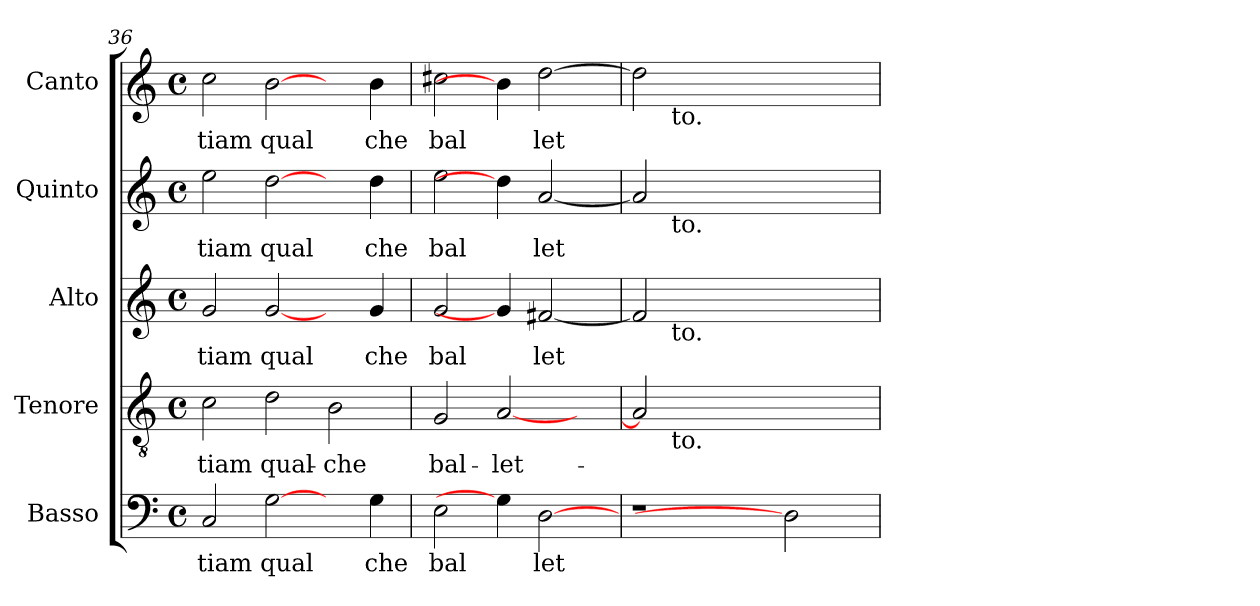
**kern	**text	**kern	**text	**kern	**text	**kern	**text	**kern	**text
*part5	*part5	*part4	*part4	*part3	*part3	*part2	*part2	*part1	*part1
*staff5	*staff5	*staff4	*staff4	*staff3	*staff3	*staff2	*staff2	*staff1	*staff1
*I"Basso	*	*I"Tenore	*	*I"Alto	*	*I"Quinto	*	*I"Canto	*
*clefF4	*	*clefGv2	*	*clefG2	*	*clefG2	*	*clefG2	*
*k[]	*	*k[]	*	*k[]	*	*k[]	*	*k[]	*
*C:	*	*C:	*	*C:	*	*C:	*	*C:	*
*M4/4	*	*M4/4	*	*M4/4	*	*M4/4	*	*M4/4	*
*met(c)	*	*met(c)	*	*met(c)	*	*met(c)	*	*met(c)	*
=36	=36	=36	=36	=36	=36	=36	=36	=36	=36
!	!LO:LY:b:cj	!	!LO:LY:b:cj	!	!LO:LY:b:cj	!	!LO:LY:b:cj	!	!LO:LY:b:cj
2C/	tiam	2c\	-tiam	2g/	tiam	2ee\	tiam	2cc\	tiam
!	!LO:LY:b:cj	!	!LO:LY:b:cj	!	!LO:LY:b:cj	!	!LO:LY:b:cj	!	!LO:LY:b:cj
[2G\	qual	2d\	qual-	[2g/	qual	[2dd\	qual	[2b\	qual
!	!	!	!LO:LY:b:cj	!	!	!	!	!	!
4ryy	.	2B\	-che	4ryy	.	4ryy	.	4ryy	.
!	!LO:LY:b:cj	!	!	!	!LO:LY:b:cj	!	!LO:LY:b:cj	!	!LO:LY:b:cj
4G\	che	.	.	4g/	che	4dd\	che	4b\	che
=37	=37	=37	=37	=37	=37	=37	=37	=37	=37
!	!LO:LY:b:cj	!	!LO:LY:b:cj	!	!LO:LY:b:cj	!	!LO:LY:b:cj	!	!LO:LY:b:cj
2E\	bal	2G/	bal-	2g/	bal	2ee\	bal	2cc#X\	bal
!	!	!	!LO:LY:b:cj	!	!	!	!	!	!
4G\]	.	[2A	-let-	4g/]	.	4dd\]	.	4b\]	.
!	!LO:LY:b:cj	!	!	!	!LO:LY:b:cj	!	!LO:LY:b:cj	!	!LO:LY:b:cj
[2D	let	.	.	[2f#X	let	[2a	let	[2dd	let
.	.	4ryy	.	.	.	.	.	.	.
=38	=38	=38	=38	=38	=38	=38	=38	=38	=38
*	*	*^	*	*^	*	*^	*	*^	*
1r	.	2A]	8ryy	.	2f#]	8ryy	.	2a]	8ryy	.	2dd]	8ryy	.
.	.	.	32ryy	.	.	32ryy	.	.	32ryy	.	.	32ryy	.
!	!	!	!	!	!	!	!	!	!	!	!	!LO:TX:b:t=to.	!
!	!	!	!	!	!	!	!	!	!LO:TX:b:t=to.	!	!	!	!
!	!	!	!	!	!	!LO:TX:b:t=to.	!	!	!	!	!	!	!
!	!	!	!LO:TX:b:t=to.	!	!	!	!	!	!	!	!	!	!
.	.	.	1ryy	.	.	1ryy	.	.	1ryy	.	.	1ryy	.
.	.	1ryy	.	.	1ryy	.	.	1ryy	.	.	1ryy	.	.
2D]	.	.	.	.	.	.	.	.	.	.	.	.	.
.	.	.	4ryy	.	.	4ryy	.	.	4ryy	.	.	4ryy	.
.	.	.	16.ryy	.	.	16.ryy	.	.	16.ryy	.	.	16.ryy	.
*	*	*v	*v	*	*	*	*	*v	*v	*	*v	*v	*
*	*	*	*	*v	*v	*	*	*	*	*
=	=	=	=	=	=	=	=	=	=
*-	*-	*-	*-	*-	*-	*-	*-	*-	*-
